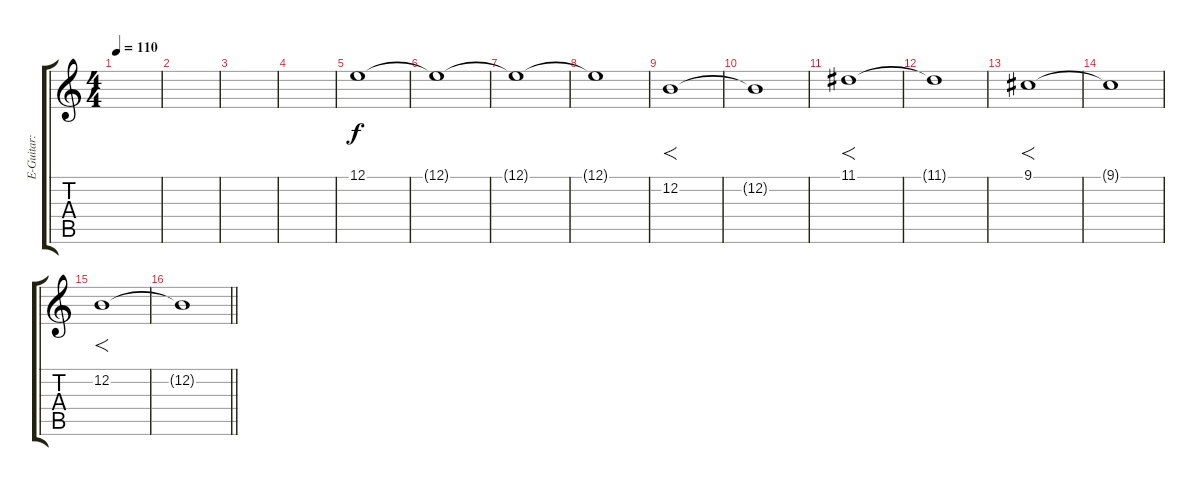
\track ("E-Guitar: \"Solos\"" "E-Guitar: ") {instrument accordion}
\staff {score tabs}
\tuning (E4 B3 G3 D3 A2 E2) {hide}
\ts (4 4)
\tempo 110
\clef g2
\ks c
|
|
|
|
12.1.1{volume 10} |
12.1{t}.1 |
12.1{t}.1 |
12.1{t}.1 |
12.2.1{f} |
12.2{t}.1 |
11.1.1{f} |
11.1{t}.1 |
9.1.1{f} |
9.1{t}.1 |
12.2.1{f} |
\barLineRight lightlight
12.2{t}.1
